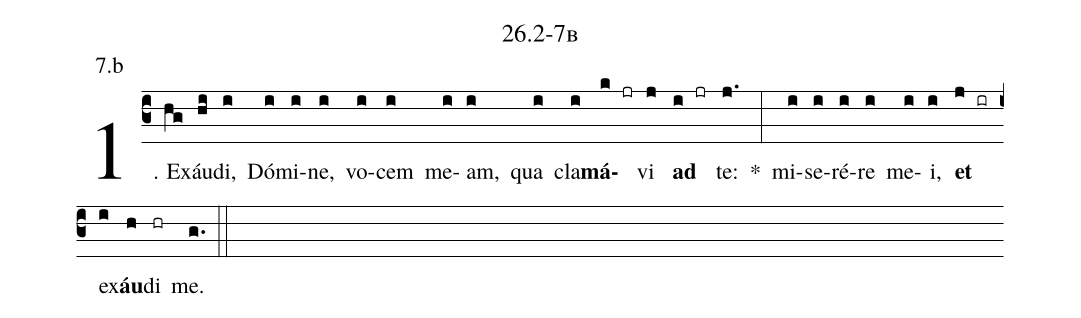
name: 26.2-7b;
annotation: 7.b;
%%
(c3)1. Ex(hg)áu(hi)di,(i) Dó(i)mi(i)ne,(i) vo(i)cem(i) me(i)am,(i) qua(i) cla(i)<b>má</b>(k jr)vi(j) <b>ad</b>(i jr) te:(j.) *(:) mi(i)se(i)ré(i)re(i) me(i)i,(i) <b>et</b>(j ir) ex(i)<b>áu</b>(h)di(hr) me.(g.) (::)


%E(i) u(i) o(j) u(i) a(h) e.(g.) (::)
